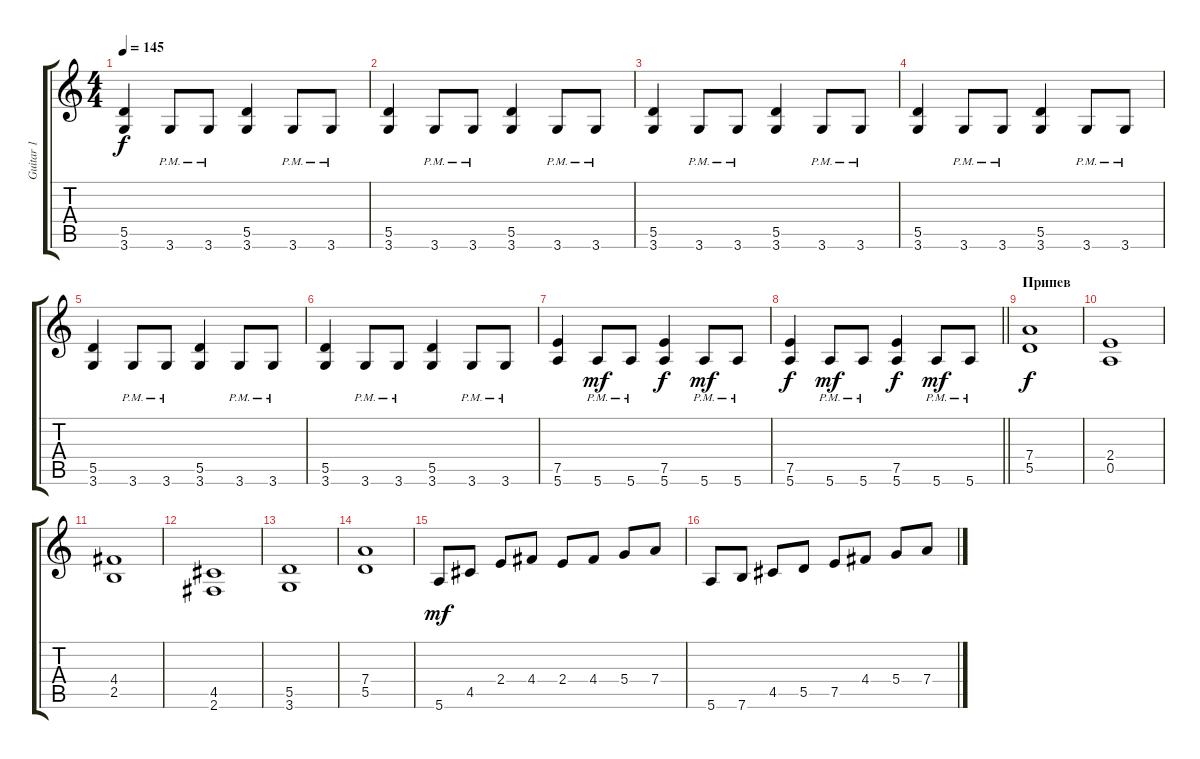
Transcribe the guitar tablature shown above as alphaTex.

\track ("Guitar 1" "Guitar 1") {instrument acousticguitarsteel}
\staff {score tabs}
\tuning (E4 B3 G3 D3 A2 E2) {hide}
\ts (4 4)
\tempo 145
\clef g2
\ks c
(5.5 3.6).4{dy f} 3.6{pm}.8 3.6{pm}.8 (5.5 3.6).4 3.6{pm}.8 3.6{pm}.8 |
(5.5 3.6).4 3.6{pm}.8 3.6{pm}.8 (5.5 3.6).4 3.6{pm}.8 3.6{pm}.8 |
(5.5 3.6).4 3.6{pm}.8 3.6{pm}.8 (5.5 3.6).4 3.6{pm}.8 3.6{pm}.8 |
(5.5 3.6).4 3.6{pm}.8 3.6{pm}.8 (5.5 3.6).4 3.6{pm}.8 3.6{pm}.8 |
(5.5 3.6).4 3.6{pm}.8 3.6{pm}.8 (5.5 3.6).4 3.6{pm}.8 3.6{pm}.8 |
(5.5 3.6).4 3.6{pm}.8 3.6{pm}.8 (5.5 3.6).4 3.6{pm}.8 3.6{pm}.8 |
(7.5 5.6).4 5.6{pm}.8{dy mf} 5.6{pm}.8 (7.5 5.6).4{dy f} 5.6{pm}.8{dy mf} 5.6{pm}.8 |
\barLineRight lightlight
(7.5 5.6).4{dy f} 5.6{pm}.8{dy mf} 5.6{pm}.8 (7.5 5.6).4{dy f} 5.6{pm}.8{dy mf} 5.6{pm}.8 |
\section ("" "Припев")
(7.4 5.5).1{dy f instrument overdrivenguitar} |
(2.4 0.5).1 |
(4.4 2.5).1 |
(4.5 2.6).1 |
(5.5 3.6).1 |
(7.4 5.5).1 |
5.6.8{dy mf} 4.5.8 2.4.8 4.4.8 2.4.8 4.4.8 5.4.8 7.4.8 |
5.6.8 7.6.8 4.5.8 5.5.8 7.5.8 4.4.8 5.4.8 7.4.8
